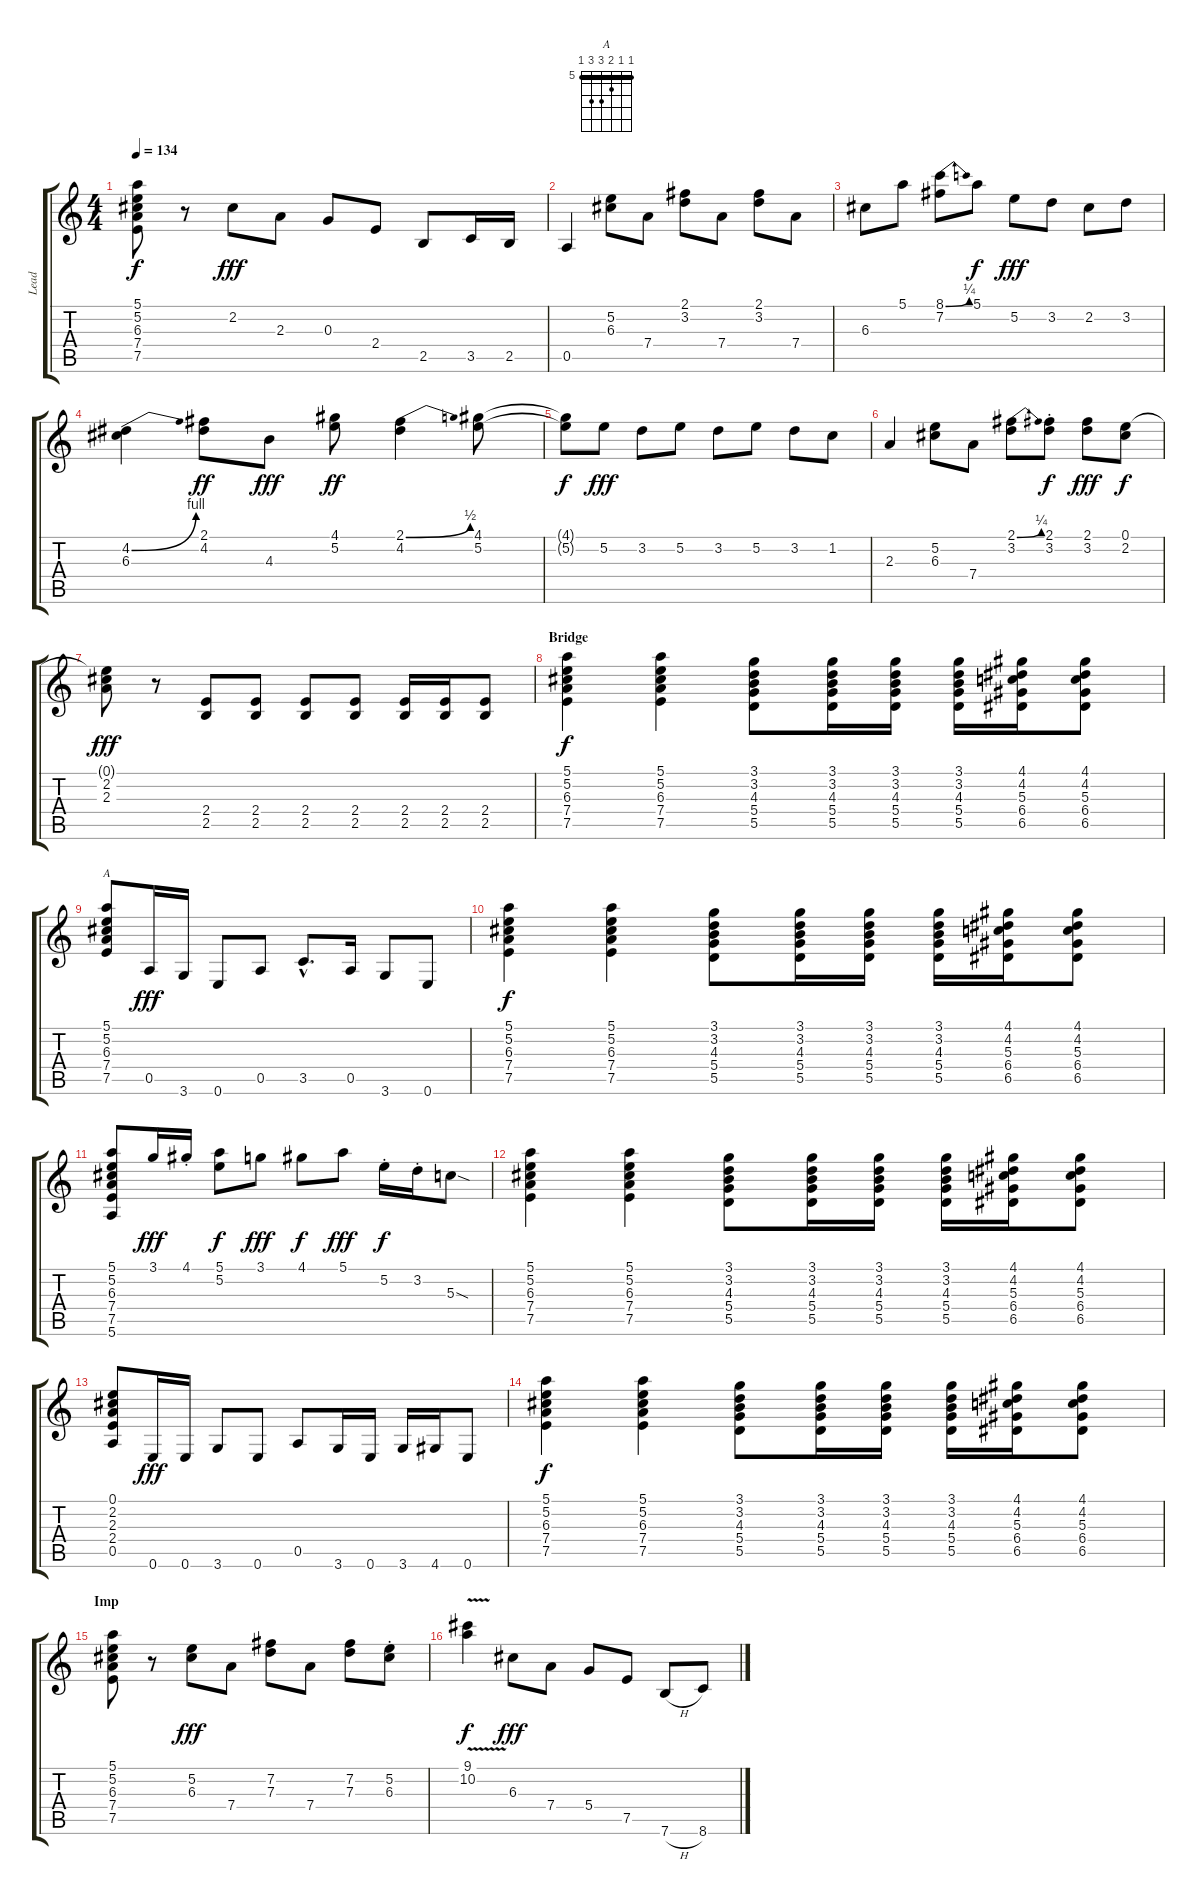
\track ("Lead" "Lead") {instrument acousticguitarnylon}
\staff {score tabs}
\tuning (E4 B3 G3 D3 A2 E2) {hide}
\chord ("A" 5 5 6 7 7 5) {firstfret 5 barre 5}
\ts (4 4)
\tempo 134
\clef g2
\ks c
(5.1 5.2 6.3 7.4 7.5).8{dy f} r.8{instrument electricbasspick} 2.2.8{dy fff} 2.3.8 0.3.8 2.4.8 2.5.8 3.5.16 2.5.16 |
0.5.4 (5.2 6.3).8{instrument acousticguitarnylon} 7.4.8 (2.1 3.2).8 7.4.8 (2.1 3.2).8 7.4.8 |
6.3.8 5.1.8{instrument electricguitarjazz} (8.1{be (bend 0 0 60 1)} 7.2).8 5.1.8{dy f} 5.2.8{dy fff} 3.2.8 2.2.8 3.2.8 |
(4.2{be (bend 0 0 60 4)} 6.3).4 (2.1 4.2).8{dy ff} 4.3.8{dy fff} (4.1 5.2).8{dy ff} (2.1{be (bend 0 0 60 2)} 4.2).4 (4.1 5.2).8 |
(4.1{t} 5.2{t}).8{dy f} 5.2.8{dy fff} 3.2.8 5.2.8 3.2.8 5.2.8 3.2.8 1.2.8 |
2.3.4 (5.2 6.3).8{instrument acousticguitarnylon} 7.4.8 (2.1{be (bend 0 0 60 1)} 3.2).8 (2.1{st} 3.2{st}).8{dy f} (2.1 3.2).8{dy fff} (0.1 2.2).8{dy f} |
(0.1{t} 2.2 2.3).8{dy fff} r.8 (2.4 2.5).8 (2.4 2.5).8 (2.4 2.5).8 (2.4 2.5).8 (2.4 2.5).16 (2.4 2.5).16 (2.4 2.5).8 |
\section ("" "Bridge")
(5.1 5.2 6.3 7.4 7.5).4{dy f instrument acousticguitarnylon} (5.1 5.2 6.3 7.4 7.5).4 (3.1 3.2 4.3 5.4 5.5).8 (3.1 3.2 4.3 5.4 5.5).16 (3.1 3.2 4.3 5.4 5.5).16 (3.1 3.2 4.3 5.4 5.5).16 (4.1 4.2 5.3 6.4 6.5).16 (4.1 4.2 5.3 6.4 6.5).8 |
(5.1 5.2 6.3 7.4 7.5).8{ch "A"} 0.5.16{dy fff instrument electricguitarclean} 3.6.16 0.6.8 0.5.8 3.5{hac}.8{d} 0.5.16 3.6.8 0.6.8 |
(5.1 5.2 6.3 7.4 7.5).4{dy f instrument acousticguitarnylon} (5.1 5.2 6.3 7.4 7.5).4 (3.1 3.2 4.3 5.4 5.5).8 (3.1 3.2 4.3 5.4 5.5).16 (3.1 3.2 4.3 5.4 5.5).16 (3.1 3.2 4.3 5.4 5.5).16 (4.1 4.2 5.3 6.4 6.5).16 (4.1 4.2 5.3 6.4 6.5).8 |
(5.1 5.2 6.3 7.4 7.5 5.6).8 3.1.16{dy fff instrument electricbasspick} 4.1{st}.16 (5.1 5.2).8{dy f} 3.1.8{dy fff} 4.1.8{dy f} 5.1.8{dy fff} 5.2{st}.16{dy f} 3.2{st}.16 5.3{sod}.8 |
(5.1 5.2 6.3 7.4 7.5).4{instrument acousticguitarnylon} (5.1 5.2 6.3 7.4 7.5).4 (3.1 3.2 4.3 5.4 5.5).8 (3.1 3.2 4.3 5.4 5.5).16 (3.1 3.2 4.3 5.4 5.5).16 (3.1 3.2 4.3 5.4 5.5).16 (4.1 4.2 5.3 6.4 6.5).16 (4.1 4.2 5.3 6.4 6.5).8 |
(0.1 2.2 2.3 2.4 0.5).8 0.6.16{dy fff} 0.6.16 3.6.8 0.6.8 0.5.8 3.6.16 0.6.16 3.6.16 4.6.16 0.6.8 |
(5.1 5.2 6.3 7.4 7.5).4{dy f} (5.1 5.2 6.3 7.4 7.5).4 (3.1 3.2 4.3 5.4 5.5).8 (3.1 3.2 4.3 5.4 5.5).16 (3.1 3.2 4.3 5.4 5.5).16 (3.1 3.2 4.3 5.4 5.5).16 (4.1 4.2 5.3 6.4 6.5).16 (4.1 4.2 5.3 6.4 6.5).8 |
\section ("" "Imp")
(5.1 5.2 6.3 7.4 7.5).8 r.8 (5.2 6.3).8{dy fff} 7.4.8 (7.2 7.3).8 7.4.8 (7.2 7.3).8 (5.2{st} 6.3{st}).8 |
(9.1{v} 10.2).4{dy f} 6.3.8{dy fff} 7.4.8 5.4.8 7.5.8 7.6{h}.8 8.6.8
